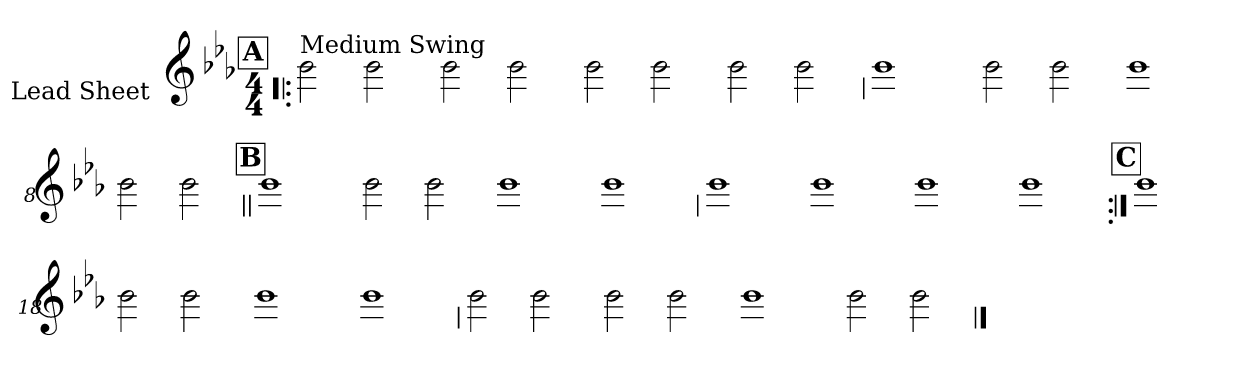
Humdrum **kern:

**kern
*part1
*staff1
*I"Lead Sheet
*stria0
*clefG2
*k[b-e-a-]
*E-:
*M4/4
!!LO:REH:place=s1:a:t=A
=1!|:
!LO:TX:a:t=Medium Swing
2b-
2b-
=2-
2b-
2b-
=3-
2b-
2b-
=4-
2b-
2b-
!!LO:LB:g=z
=5
1b-
=6-
2b-
2b-
=7-
1b-
=8-
2b-
2b-
!!LO:LB:g=z
!!LO:REH:place=s1:a:t=B
=9||
1b-
=10-
2b-
2b-
=11-
1b-
=12-
1b-
!!LO:LB:g=z
=13
1b-
=14-
1b-
=15-
1b-
=16-
1b-
!!LO:LB:g=z
!!LO:REH:place=s1:a:t=C
=17:|!
1b-
=18-
2b-
2b-
=19-
1b-
=20-
1b-
!!LO:LB:g=z
=21
2b-
2b-
=22-
2b-
2b-
=23-
1b-
=24-
2b-
2b-
==
*-
